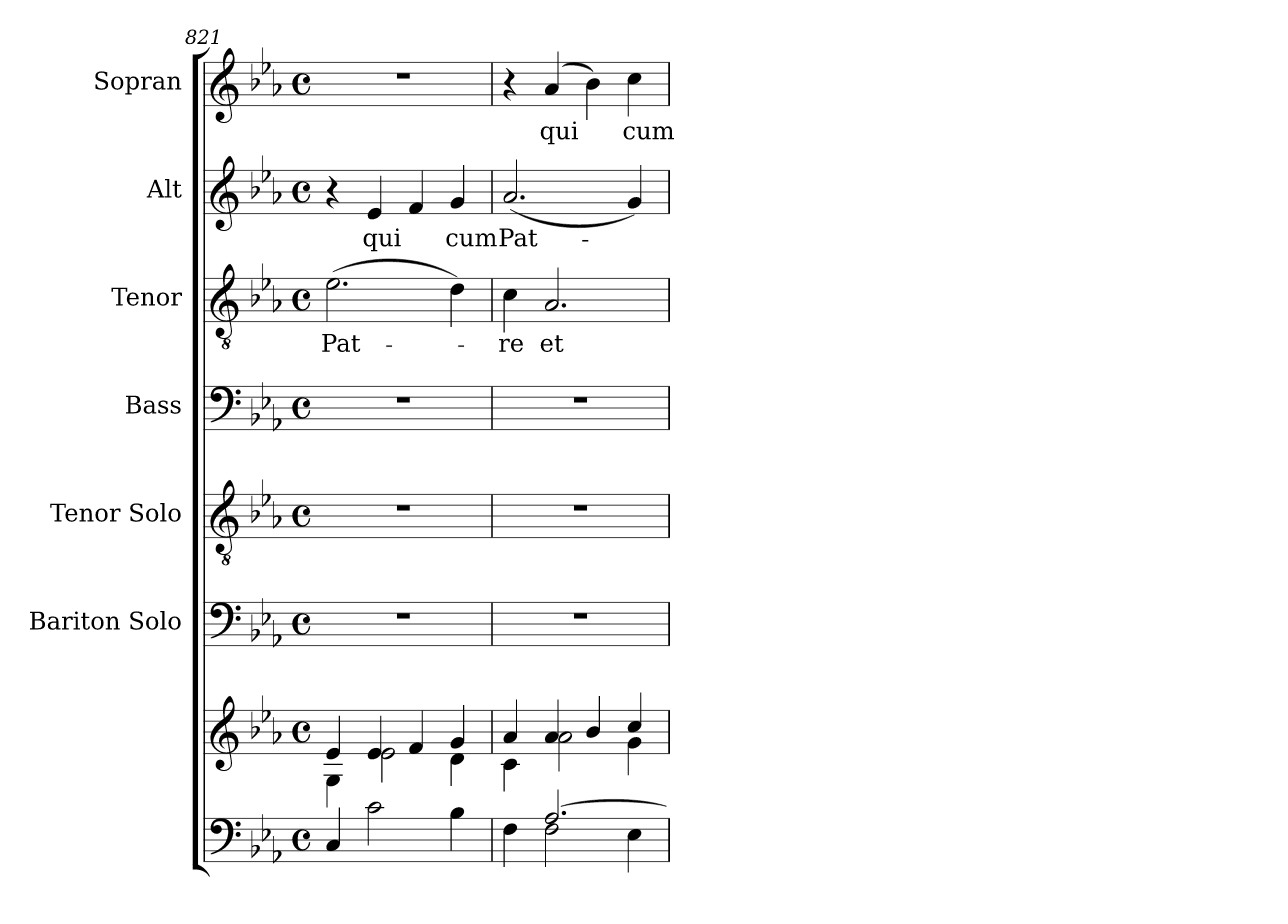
**kern	**kern	**kern	**kern	**kern	**kern	**text	**kern	**text	**kern	**text
*part7	*part7	*part6	*part5	*part4	*part3	*part3	*part2	*part2	*part1	*part1
*staff8	*staff7	*staff6	*staff5	*staff4	*staff3	*staff3	*staff2	*staff2	*staff1	*staff1
*	*	*I"Bariton Solo	*I"Tenor Solo	*I"Bass	*I"Tenor	*	*I"Alt	*	*I"Sopran	*
*	*	*	*	*I'B.	*I'T.	*	*I'A.	*	*I'S.	*
*clefF4	*clefG2	*clefF4	*clefGv2	*clefF4	*clefGv2	*	*clefG2	*	*clefG2	*
*k[b-e-a-]	*k[b-e-a-]	*k[b-e-a-]	*k[b-e-a-]	*k[b-e-a-]	*k[b-e-a-]	*	*k[b-e-a-]	*	*k[b-e-a-]	*
*E-:	*E-:	*E-:	*E-:	*E-:	*E-:	*	*E-:	*	*E-:	*
*M4/4	*M4/4	*M4/4	*M4/4	*M4/4	*M4/4	*	*M4/4	*	*M4/4	*
*met(c)	*met(c)	*met(c)	*met(c)	*met(c)	*met(c)	*	*met(c)	*	*met(c)	*
=821	=821	=821	=821	=821	=821	=821	=821	=821	=821	=821
*	*^	*	*	*	*	*	*	*	*	*
!	!	!	!	!	!	!	!LO:LY:b	!	!	!	!
4C/	4e-/	4G\	1r	1r	1r	(>2.e-\	Pat-	4r	.	1r	.
!	!	!	!	!	!	!	!	!	!LO:LY:b	!	!
2c\	4e-/	2e-\	.	.	.	.	.	4e-/	qui	.	.
.	4f/	.	.	.	.	.	.	4f/	.	.	.
!	!	!	!	!	!	!	!	!	!LO:LY:b	!	!
4B-\	4g/	4d\	.	.	.	4d\)	.	4g/	cum	.	.
=822	=822	=822	=822	=822	=822	=822	=822	=822	=822	=822	=822
*^	*	*	*	*	*	*	*	*	*	*	*
!	!	!	!	!	!	!	!	!LO:LY:b	!	!LO:LY:b	!	!
4ryy	4F\	4a-/	4c\	1r	1r	1r	4c\	-re	(<2.a-/	Pat-	4r	.
!	!	!	!	!	!	!	!	!LO:LY:b	!	!	!	!LO:LY:b
[>2.A-/	2F\	4a-/	2a-\	.	.	.	2.A-/	et	.	.	(4a-/	qui
.	.	4b-/	.	.	.	.	.	.	.	.	4b-\)	.
!	!	!	!	!	!	!	!	!	!	!	!	!LO:LY:b
.	4E-\	4cc/	4g\	.	.	.	.	.	4g/)	.	4cc\	cum
*v	*v	*	*	*	*	*	*	*	*	*	*	*
*	*v	*v	*	*	*	*	*	*	*	*	*
=	=	=	=	=	=	=	=	=	=	=
*-	*-	*-	*-	*-	*-	*-	*-	*-	*-	*-
